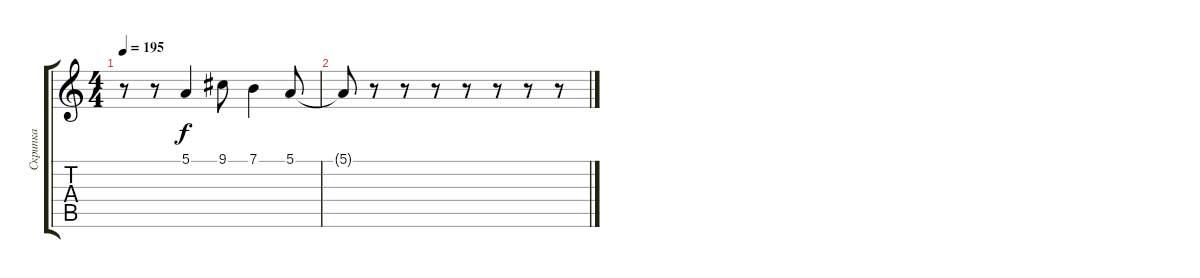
\track ("Скрипка" "Скрипка") {instrument viola}
\staff {score tabs}
\tuning (E4 B3 G3 D3 A2 E2) {hide}
\ts (4 4)
\tempo 195
\clef g2
\ks c
r.8{dy f} r.8 5.1.4 9.1.8 7.1.4 5.1.8 |
5.1{t}.8 r.8 r.8 r.8 r.8 r.8 r.8 r.8
